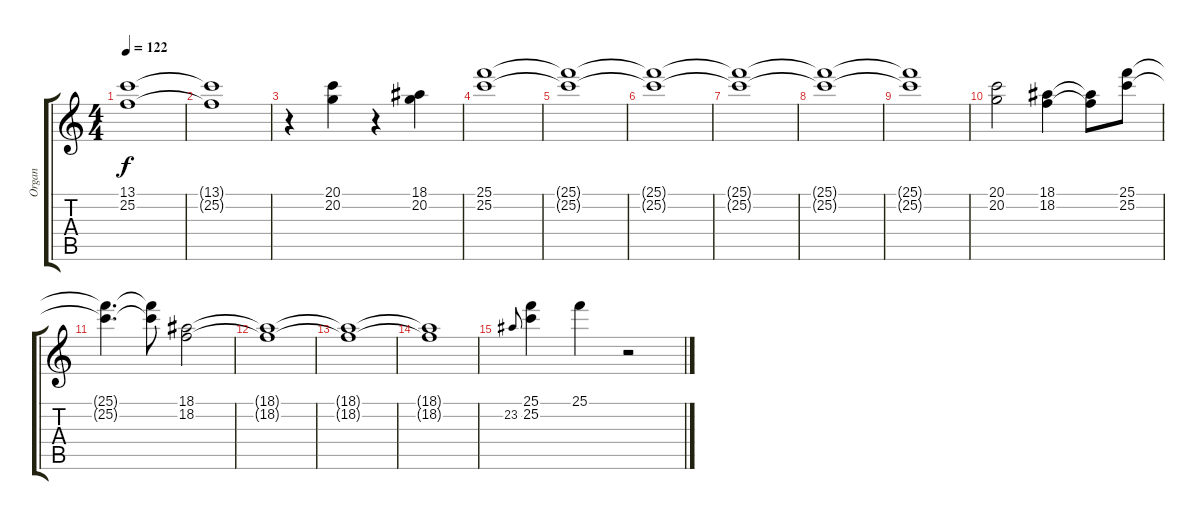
\track ("Organ" "Organ") {instrument rockorgan}
\staff {score tabs}
\tuning (E4 B3 G3 D3 A2 E2) {hide}
\ts (4 4)
\tempo 122
\clef g2
\ks c
(13.1{t} 25.2{t}).1{dy f} |
(13.1{t} 25.2{t}).1 |
r.4 (20.1 20.2).4 r.4 (18.1 20.2).4 |
(25.1 25.2).1 |
(25.1{t} 25.2{t}).1 |
(25.1{t} 25.2{t}).1 |
(25.1{t} 25.2{t}).1 |
(25.1{t} 25.2{t}).1 |
(25.1{t} 25.2{t}).1 |
(20.1 20.2).2 (18.1 18.2).4 (18.1{t} 18.2{t}).8 (25.1 25.2).8 |
(25.1{t} 25.2{t}).4{d} (25.1{t} 25.2{t}).8 (18.1 18.2).2 |
(18.1{t} 18.2{t}).1 |
(18.1{t} 18.2{t}).1 |
(18.1{t} 18.2{t}).1 |
23.2.8{gr onbeat} (25.1 25.2).4 25.1.4 r.2
